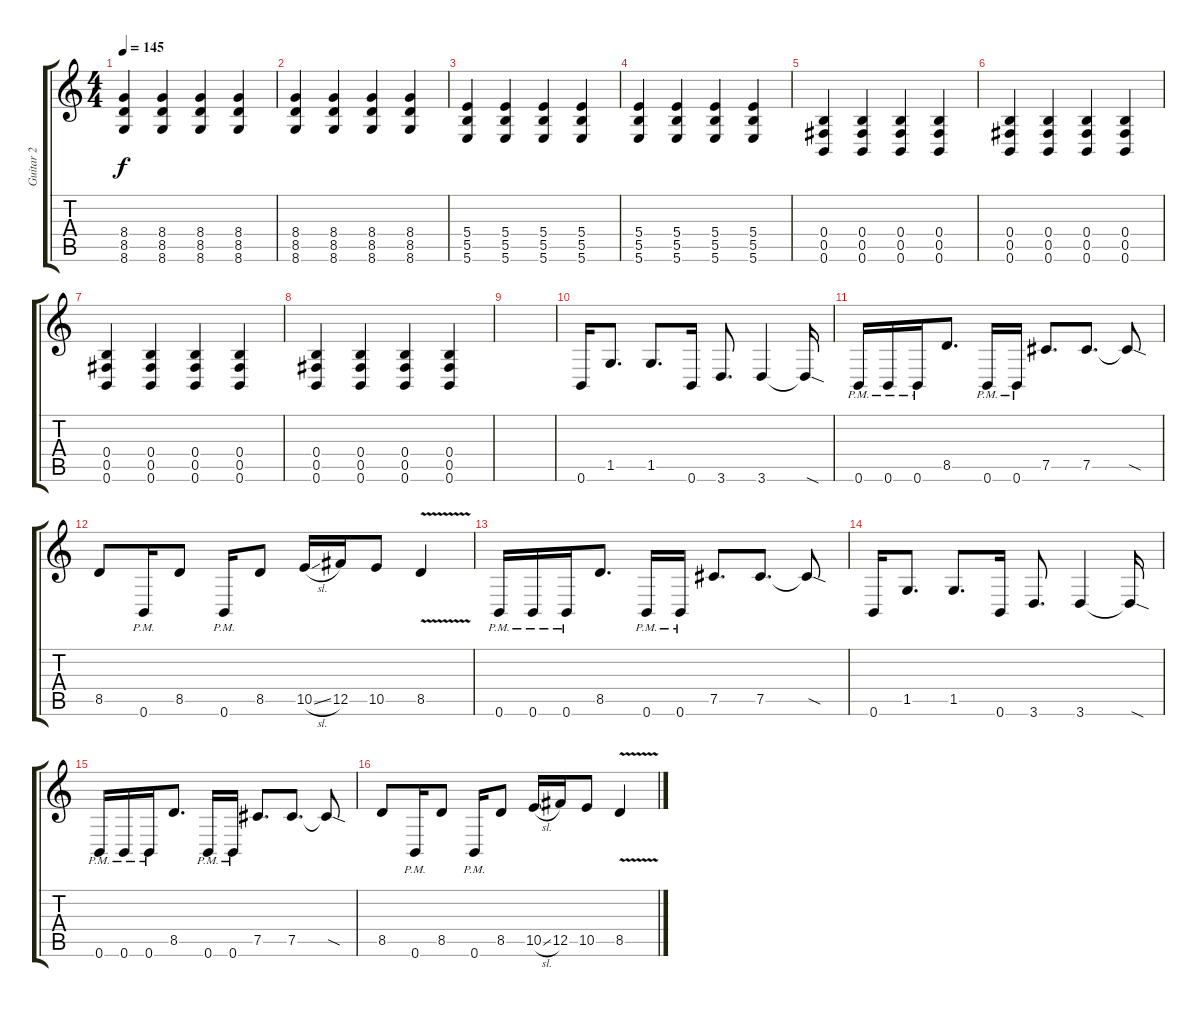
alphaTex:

\track ("Guitar 2" "Guitar 2") {instrument distortionguitar}
\staff {score tabs}
\tuning (Db4 Ab3 E3 B2 Gb2 B1) {hide}
\ts (4 4)
\tempo 145
\clef g2
\ks c
(8.4 8.5 8.6).4{dy f} (8.4 8.5 8.6).4 (8.4 8.5 8.6).4 (8.4 8.5 8.6).4 |
(8.4 8.5 8.6).4 (8.4 8.5 8.6).4 (8.4 8.5 8.6).4 (8.4 8.5 8.6).4 |
(5.4 5.5 5.6).4 (5.4 5.5 5.6).4 (5.4 5.5 5.6).4 (5.4 5.5 5.6).4 |
(5.4 5.5 5.6).4 (5.4 5.5 5.6).4 (5.4 5.5 5.6).4 (5.4 5.5 5.6).4 |
(0.4 0.5 0.6).4 (0.4 0.5 0.6).4 (0.4 0.5 0.6).4 (0.4 0.5 0.6).4 |
(0.4 0.5 0.6).4 (0.4 0.5 0.6).4 (0.4 0.5 0.6).4 (0.4 0.5 0.6).4 |
(0.4 0.5 0.6).4 (0.4 0.5 0.6).4 (0.4 0.5 0.6).4 (0.4 0.5 0.6).4 |
(0.4 0.5 0.6).4 (0.4 0.5 0.6).4 (0.4 0.5 0.6).4 (0.4 0.5 0.6).4 |
|
0.6.16 1.5.8{d} 1.5.8{d} 0.6.16 3.6.8{d} 3.6.4 3.6{sod t}.16 |
0.6{pm}.16 0.6{pm}.16 0.6{pm}.16 8.5.8{d} 0.6{pm}.16 0.6{pm}.16 7.5.8{d} 7.5.8{d} 7.5{sod t}.8 |
8.5.8 0.6{pm}.16 8.5.8 0.6{pm}.16 8.5.8 10.5{sl}.16 12.5.16 10.5.8 8.5{v}.4 |
0.6{pm}.16 0.6{pm}.16 0.6{pm}.16 8.5.8{d} 0.6{pm}.16 0.6{pm}.16 7.5.8{d} 7.5.8{d} 7.5{sod t}.8 |
0.6.16 1.5.8{d} 1.5.8{d} 0.6.16 3.6.8{d} 3.6.4 3.6{sod t}.16 |
0.6{pm}.16 0.6{pm}.16 0.6{pm}.16 8.5.8{d} 0.6{pm}.16 0.6{pm}.16 7.5.8{d} 7.5.8{d} 7.5{sod t}.8 |
8.5.8 0.6{pm}.16 8.5.8 0.6{pm}.16 8.5.8 10.5{sl}.16 12.5.16 10.5.8 8.5{v}.4
